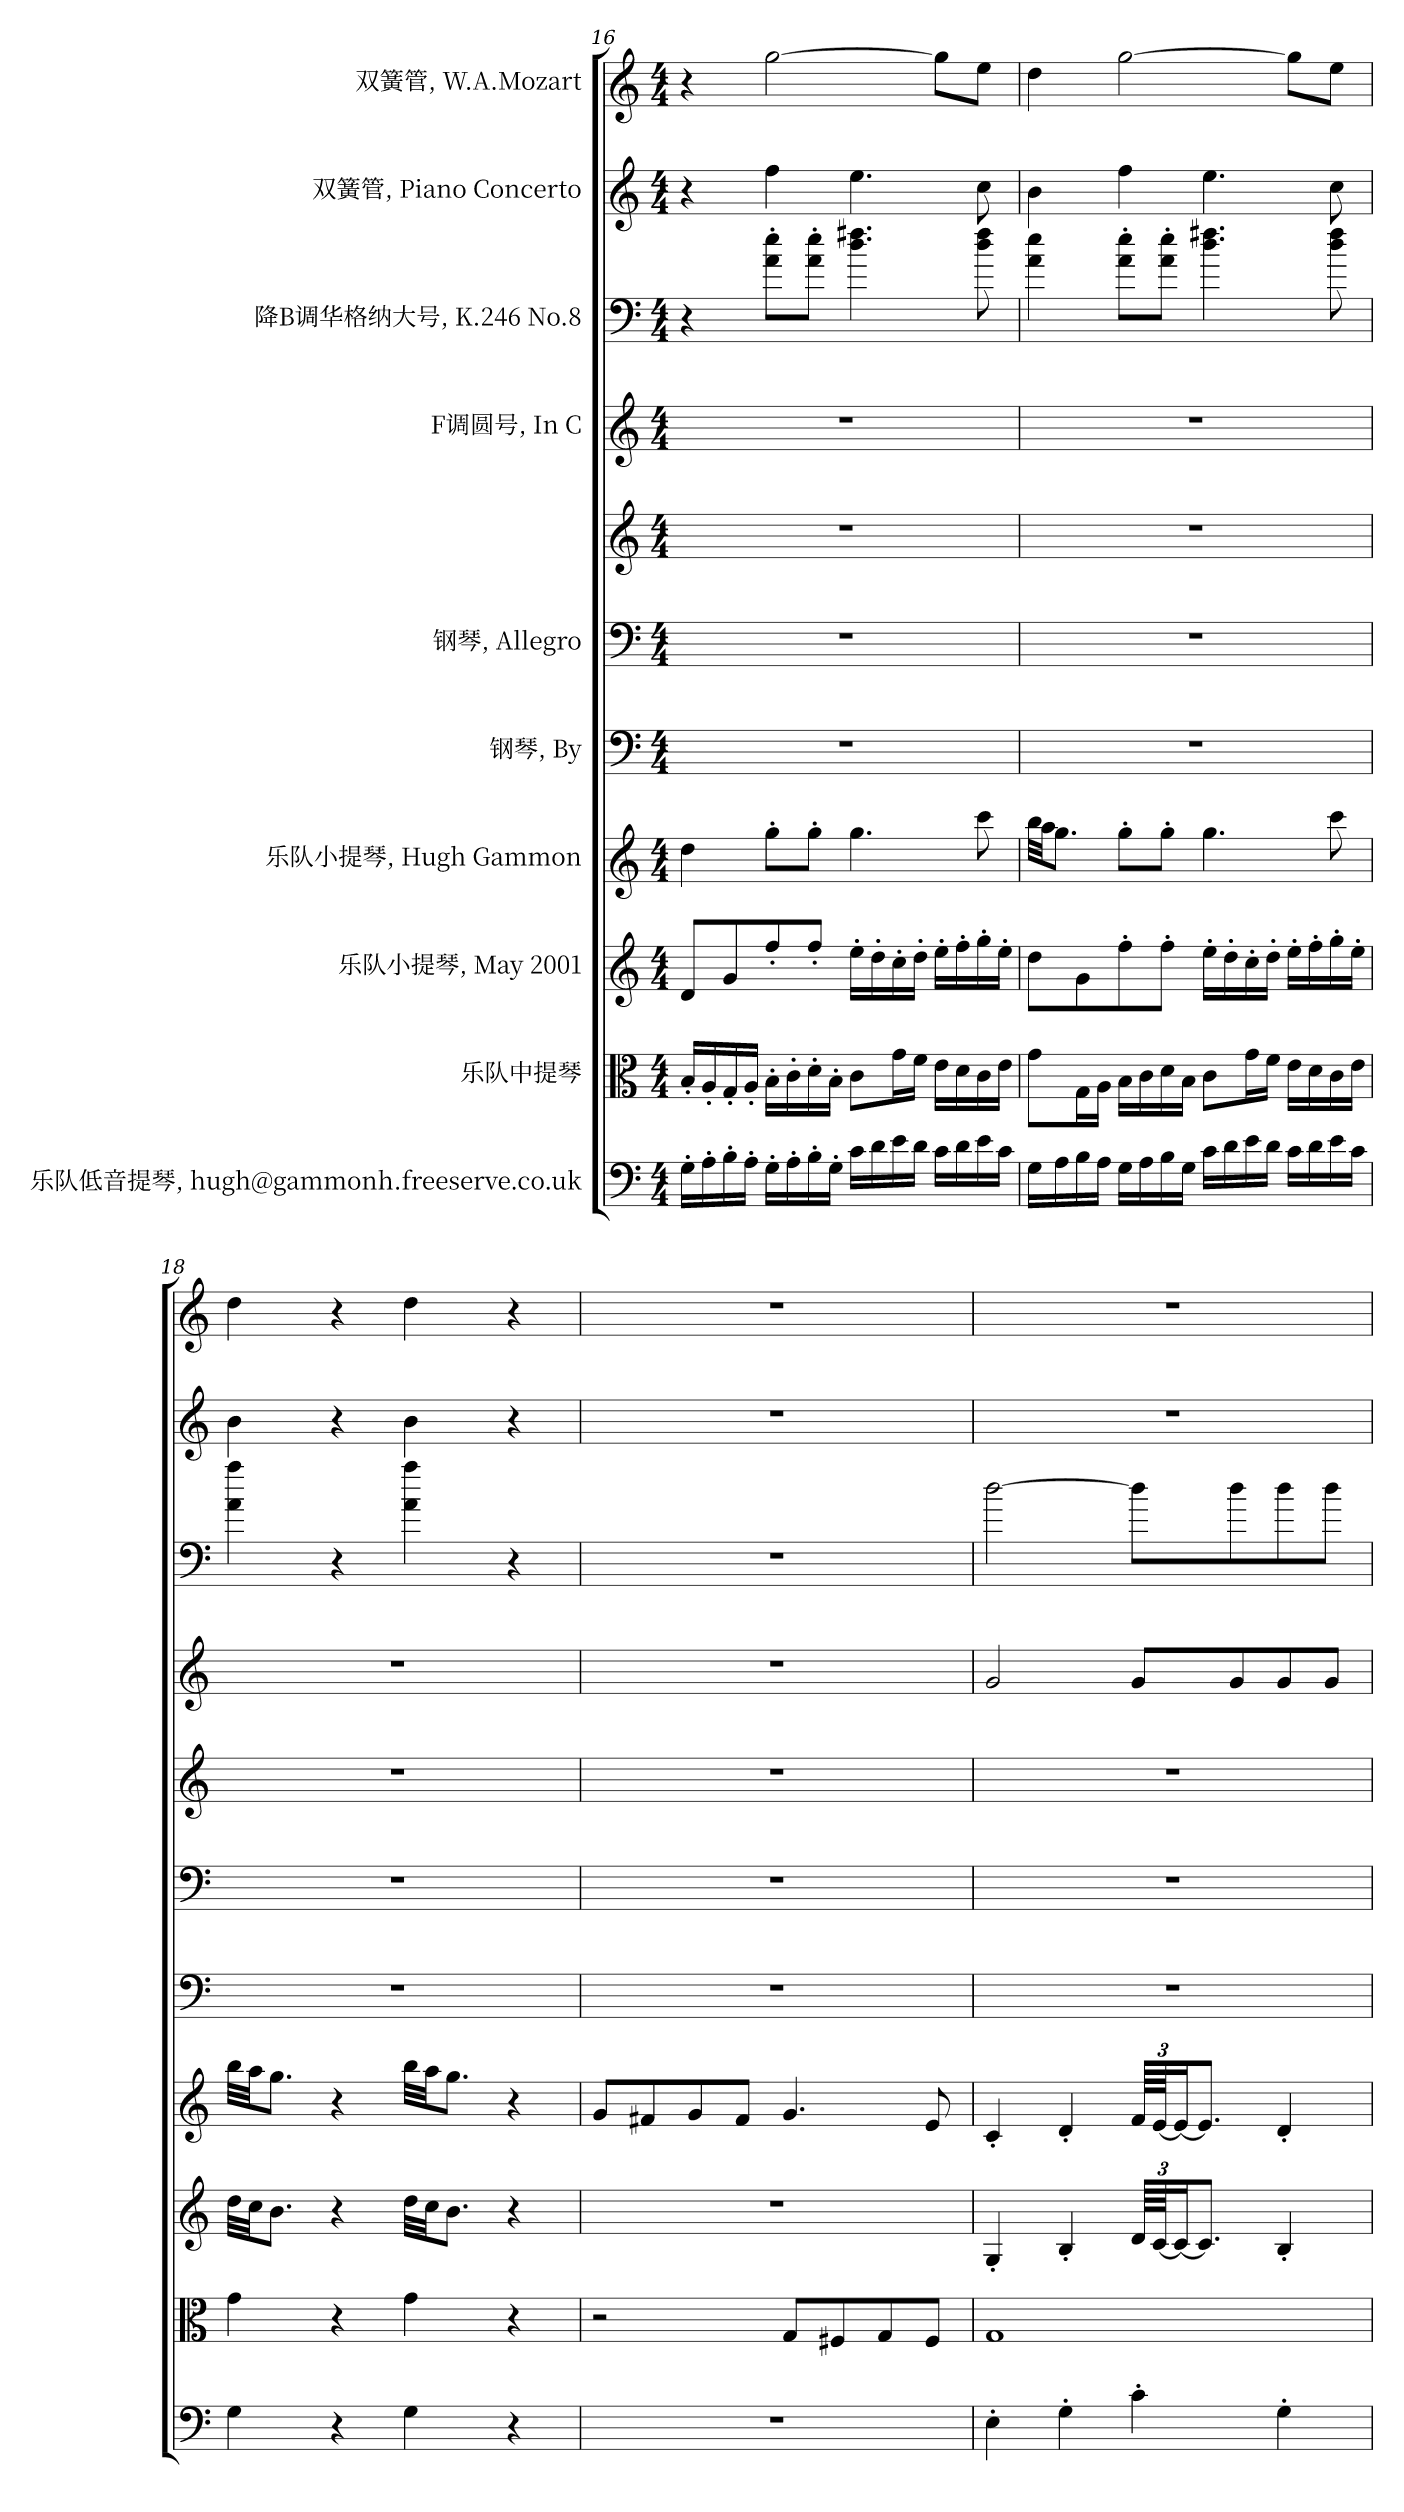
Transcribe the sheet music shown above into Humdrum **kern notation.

**kern	**kern	**kern	**kern	**kern	**kern	**kern	**kern	**kern	**kern	**kern
*part10	*part9	*part8	*part7	*part6	*part5	*part5	*part4	*part3	*part2	*part1
*staff11	*staff10	*staff9	*staff8	*staff7	*staff6	*staff5	*staff4	*staff3	*staff2	*staff1
*I"乐队低音提琴, hugh@gammonh.freeserve.co.uk	*I"乐队中提琴	*I"乐队小提琴, May 2001	*I"乐队小提琴, Hugh Gammon	*I"钢琴,       By	*I"钢琴, Allegro	*	*I"F调圆号, In C	*I"降B调华格纳大号, K.246 No.8	*I"双簧管, Piano Concerto	*I"双簧管, W.A.Mozart
*clefF4	*clefC3	*clefG2	*clefG2	*clefF4	*clefF4	*clefG2	*clefG2	*clefF4	*clefG2	*clefG2
*ITrd7c12	*	*	*	*	*	*	*ITrd4c7	*ITrd1c2	*	*
*k[]	*k[]	*k[]	*k[]	*k[]	*k[]	*k[]	*k[b-]	*k[b-e-]	*k[]	*k[]
*M4/4	*M4/4	*M4/4	*M4/4	*M4/4	*M4/4	*M4/4	*M4/4	*M4/4	*M4/4	*M4/4
=16	=16	=16	=16	=16	=16	=16	=16	=16	=16	=16
16GG'\LL	16B'/LL	8d/L	4dd\	1r	1r	1r	1r	4r	4r	4r
16AA'\	16A'/	.	.	.	.	.	.	.	.	.
16BB'\	16G'/	8g/	.	.	.	.	.	.	.	.
16AA'\JJ	16A'/JJ	.	.	.	.	.	.	.	.	.
16GG'\LL	16B'\LL	8ff'/	8gg'\L	.	.	.	.	8g\' 8dd\'L	4ff\	[2gg\
16AA'\	16c'\	.	.	.	.	.	.	.	.	.
16BB'\	16d'\	8ff'/J	8gg'\J	.	.	.	.	8g\' 8dd\'J	.	.
16GG'\JJ	16B'\JJ	.	.	.	.	.	.	.	.	.
16C\LL	8c\L	16ee'\LL	4.gg\	.	.	.	.	4.cc\ 4.een\	4.ee\	.
16D\	.	16dd'\	.	.	.	.	.	.	.	.
16E\	16g\L	16cc'\	.	.	.	.	.	.	.	.
16D\JJ	16f\JJ	16dd'\JJ	.	.	.	.	.	.	.	.
16C\LL	16e\LL	16ee'\LL	.	.	.	.	.	.	.	8gg\L]
16D\	16d\	16ff'\	.	.	.	.	.	.	.	.
16E\	16c\	16gg'\	8ccc\	.	.	.	.	8cc\ 8ee\	8cc\	8ee\J
16C\JJ	16e\JJ	16ee'\JJ	.	.	.	.	.	.	.	.
!!LO:PB:g=z
=17	=17	=17	=17	=17	=17	=17	=17	=17	=17	=17
16GG\LL	8g\L	8dd\L	32bb\LLL	1r	1r	1r	1r	4g\ 4dd\	4b\	4dd\
.	.	.	32aa\JJ	.	.	.	.	.	.	.
16AA\	.	.	8.gg\J	.	.	.	.	.	.	.
16BB\	16G\L	8g\	.	.	.	.	.	.	.	.
16AA\JJ	16A\JJ	.	.	.	.	.	.	.	.	.
16GG\LL	16B\LL	8ff'\	8gg'\L	.	.	.	.	8g\' 8dd\'L	4ff\	[2gg\
16AA\	16c\	.	.	.	.	.	.	.	.	.
16BB\	16d\	8ff'\J	8gg'\J	.	.	.	.	8g\' 8dd\'J	.	.
16GG\JJ	16B\JJ	.	.	.	.	.	.	.	.	.
16C\LL	8c\L	16ee'\LL	4.gg\	.	.	.	.	4.cc\ 4.een\	4.ee\	.
16D\	.	16dd'\	.	.	.	.	.	.	.	.
16E\	16g\L	16cc'\	.	.	.	.	.	.	.	.
16D\JJ	16f\JJ	16dd'\JJ	.	.	.	.	.	.	.	.
16C\LL	16e\LL	16ee'\LL	.	.	.	.	.	.	.	8gg\L]
16D\	16d\	16ff'\	.	.	.	.	.	.	.	.
16E\	16c\	16gg'\	8ccc\	.	.	.	.	8cc\ 8ee\	8cc\	8ee\J
16C\JJ	16e\JJ	16ee'\JJ	.	.	.	.	.	.	.	.
=18	=18	=18	=18	=18	=18	=18	=18	=18	=18	=18
4GG\	4g\	32dd\LLL	32bb\LLL	1r	1r	1r	1r	4g\ 4gg\	4b\	4dd\
.	.	32cc\JJ	32aa\JJ	.	.	.	.	.	.	.
.	.	8.b\J	8.gg\J	.	.	.	.	.	.	.
4r	4r	4r	4r	.	.	.	.	4r	4r	4r
4GG\	4g\	32dd\LLL	32bb\LLL	.	.	.	.	4g\ 4gg\	4b\	4dd\
.	.	32cc\JJ	32aa\JJ	.	.	.	.	.	.	.
.	.	8.b\J	8.gg\J	.	.	.	.	.	.	.
4r	4r	4r	4r	.	.	.	.	4r	4r	4r
=19	=19	=19	=19	=19	=19	=19	=19	=19	=19	=19
1r	2r	1r	8g/L	1r	1r	1r	1r	1r	1r	1r
.	.	.	8f#X/	.	.	.	.	.	.	.
.	.	.	8g/	.	.	.	.	.	.	.
.	.	.	8f#/J	.	.	.	.	.	.	.
.	8G/L	.	4.g/	.	.	.	.	.	.	.
.	8F#X/	.	.	.	.	.	.	.	.	.
.	8G/	.	.	.	.	.	.	.	.	.
.	8F#/J	.	8e/	.	.	.	.	.	.	.
!!LO:PB:g=z
=20	=20	=20	=20	=20	=20	=20	=20	=20	=20	=20
4EE'\	1G	4G'/	4c'/	1r	1r	1r	2c/	[2cc\	1r	1r
4GG'\	.	4B'/	4d'/	.	.	.	.	.	.	.
*	*	*Xbrackettup	*Xbrackettup	*	*	*	*	*	*	*
4C'\	.	96d/LLLL	96f/LLLL	.	.	.	8c/L	8cc\L]	.	.
.	.	[96c/JJ	[96e/JJ	.	.	.	.	.	.	.
.	.	24c/J_	24e/J_	.	.	.	.	.	.	.
.	.	8.c/J]	8.e/J]	.	.	.	.	.	.	.
.	.	.	.	.	.	.	8c/	8cc\	.	.
4GG'\	.	4B'/	4d'/	.	.	.	8c/	8cc\	.	.
.	.	.	.	.	.	.	8c/J	8cc\J	.	.
=	=	=	=	=	=	=	=	=	=	=
*-	*-	*-	*-	*-	*-	*-	*-	*-	*-	*-
